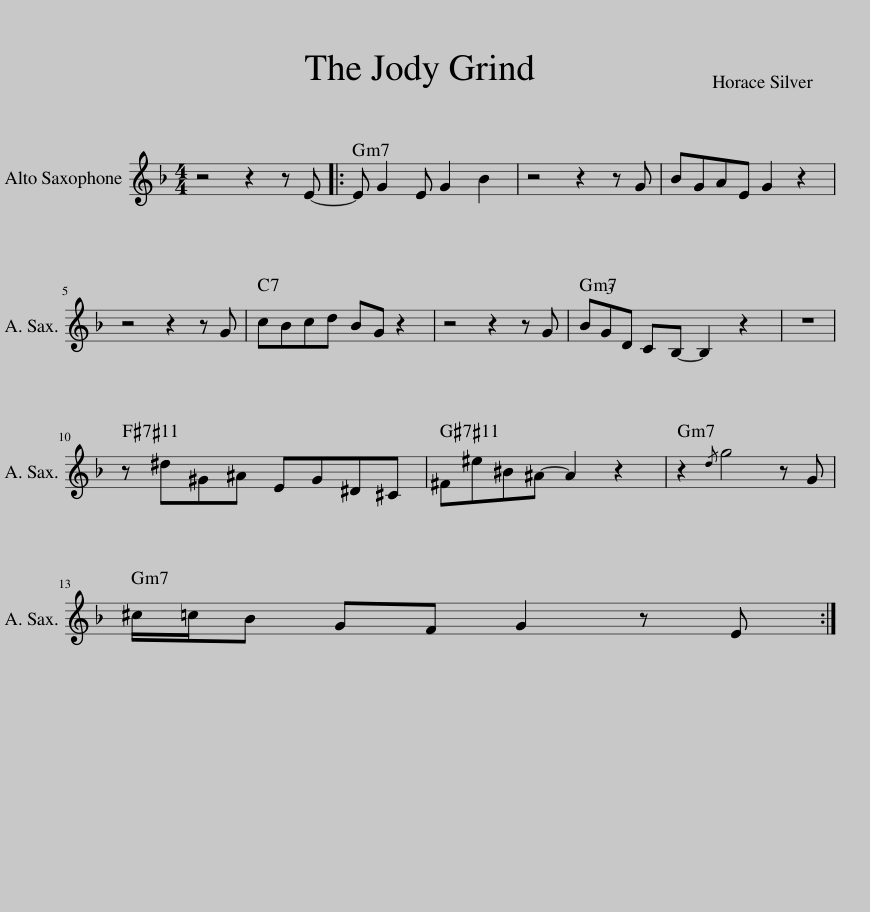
X:1
L:1/8
M:4/4
I:linebreak $
K:none
V:1 treble transpose=-9
V:1
[K:F] z4 z2 z E- |: E G2 E G2 B2 | z4 z2 z G | BGAE G2 z2 |$ z4 z2 z G | %5
 cBcd BG z2 | z4 z2 z G | (3BGD CB,- B,2 z2 | z8 |$ z ^d^G^A EG^D^C | %10
 ^F^e^B^A- A2 z2 | z2{/d} g4 z G |$ ^c/=c/B GF G2 z E :| %13
